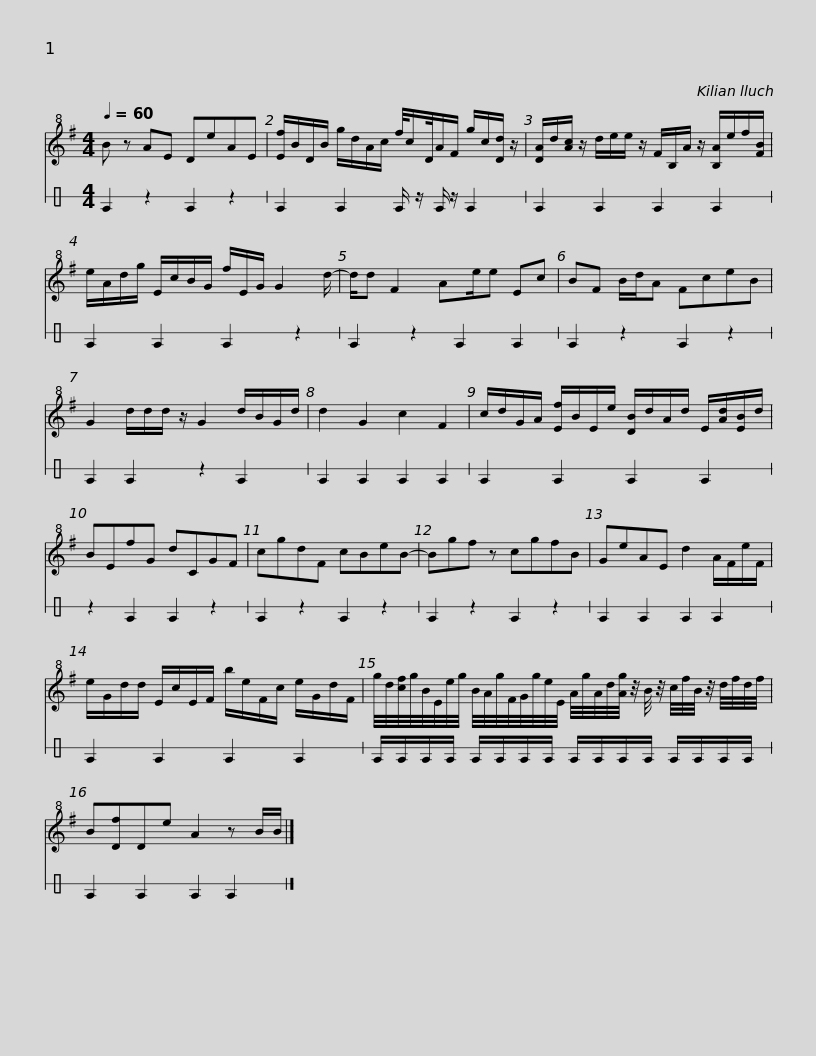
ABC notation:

X:1
%%score 1 2
L:1/8
Q:1/4=60
M:4/4
I:linebreak $
K:G
V:1 treble+8
V:2 perc stafflines=1
K:none
V:1
 B z AE DeAE | [Ef]/B/D/B/ g/d/A/c/ f/4c/D/4A/F/ g/c/[Dd]/ z/ |$ [DA]/d/[Ac]/ z/ d/e/e/ z/ F/B,/A/ z/ [B,A]/e/f/[FB]/ | e/A/d/g/ E/c/B/G/ f/E/G/ G2 d/- | d/d F2 Ae/e Ec |$ %5
 BF B/d/A FceB | G2 d/d/d/ z/ G2 d/B/G/d/ | d2 G2 c2 F2 | c/d/G/A/ [Ef]/B/E/e/ [DB]/d/A/d/ E/[Ad]/[EB]/d/ |$ BEfG dCGF | %10
 cgdF cBeB- | Bgf z cgfB | GeAE d2 A/F/e/F/ |$ e/G/d/d/ E/c/E/F/ b/e/F/c/ e/G/d/F/ |$ g/4d/4[cf]/4g/4B/4E/4e/4g/4 B/4A/4g/4F/4G/4g/4e/4E/4 A/4g/4A/4d/4[Ag]/4 z/4 B/4 z/4 c/4f/4B/4 z/4 d/4f/4d/4f/4 | %15
 B[Df]De A2 z B/B/ |] %16
V:2
[K:C] E2 z2 E2 z2 | E2 E2 E/ z/ E/ z/ E2 |$ E2 E2 E2 E2 | E2 E2 E2 z2 | E2 z2 E2 E2 |$ %5
 E2 z2 E2 z2 | E2 E2 z2 E2 | E2 E2 E2 E2 | E2 E2 E2 E2 |$ z2 E2 E2 z2 | %10
 E2 z2 E2 z2 | E2 z2 E2 z2 | E2 E2 E2 E2 |$ E2 E2 E2 E2 |$ E/E/E/E/ E/E/E/E/ E/E/E/E/ E/E/E/E/ | %15
 E2 E2 E2 E2 |] %16
